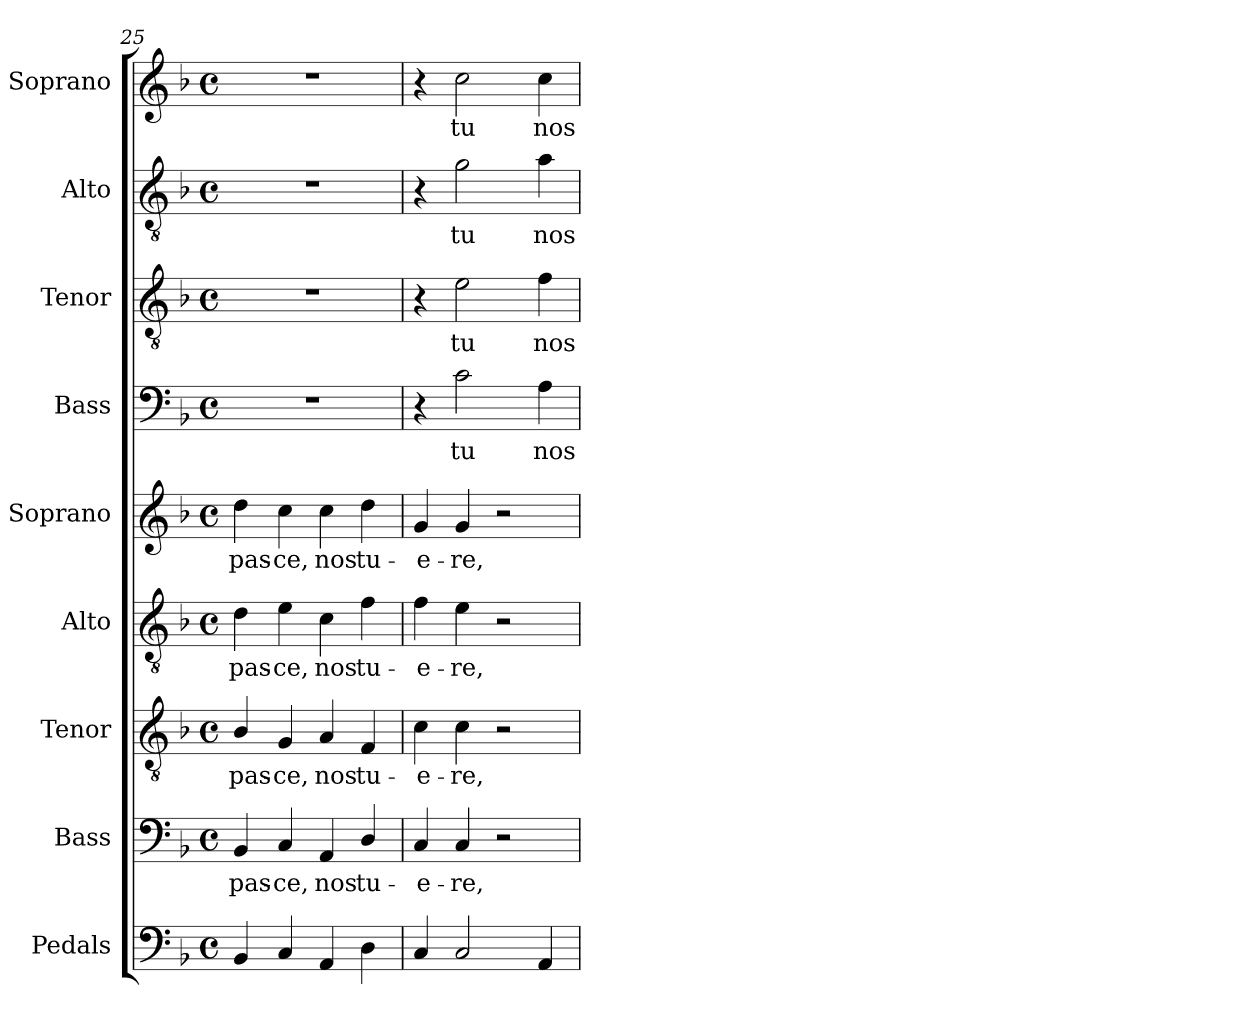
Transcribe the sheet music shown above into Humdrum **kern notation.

**kern	**kern	**text	**kern	**text	**kern	**text	**kern	**text	**kern	**text	**kern	**text	**kern	**text	**kern	**text
*part9	*part8	*part8	*part7	*part7	*part6	*part6	*part5	*part5	*part4	*part4	*part3	*part3	*part2	*part2	*part1	*part1
*staff9	*staff8	*staff8	*staff7	*staff7	*staff6	*staff6	*staff5	*staff5	*staff4	*staff4	*staff3	*staff3	*staff2	*staff2	*staff1	*staff1
*I"Pedals	*I"Bass	*	*I"Tenor	*	*I"Alto	*	*I"Soprano	*	*I"Bass	*	*I"Tenor	*	*I"Alto	*	*I"Soprano	*
*I'Ped.	*I'B.	*	*I'T.	*	*I'A.	*	*I'S.	*	*I'B.	*	*I'T.	*	*I'A.	*	*I'S.	*
*clefF4	*clefF4	*	*clefGv2	*	*clefGv2	*	*clefG2	*	*clefF4	*	*clefGv2	*	*clefGv2	*	*clefG2	*
*	*	*	*ITrd7c12	*	*ITrd7c12	*	*	*	*	*	*ITrd7c12	*	*ITrd7c12	*	*	*
*k[b-]	*k[b-]	*	*k[b-]	*	*k[b-]	*	*k[b-]	*	*k[b-]	*	*k[b-]	*	*k[b-]	*	*k[b-]	*
*F:	*F:	*	*F:	*	*F:	*	*F:	*	*F:	*	*F:	*	*F:	*	*F:	*
*M4/4	*M4/4	*	*M4/4	*	*M4/4	*	*M4/4	*	*M4/4	*	*M4/4	*	*M4/4	*	*M4/4	*
*met(c)	*met(c)	*	*met(c)	*	*met(c)	*	*met(c)	*	*met(c)	*	*met(c)	*	*met(c)	*	*met(c)	*
=25	=25	=25	=25	=25	=25	=25	=25	=25	=25	=25	=25	=25	=25	=25	=25	=25
!	!	!LO:LY:b:color=#000000	!	!	!	!	!	!	!	!	!	!	!	!	!	!
!	!	!	!	!LO:LY:b:color=#000000	!	!	!	!	!	!	!	!	!	!	!	!
!	!	!	!	!	!	!LO:LY:b:color=#000000	!	!	!	!	!	!	!	!	!	!
!	!	!	!	!	!	!	!	!LO:LY:b:color=#000000	!	!	!	!	!	!	!	!
4BB-i/	4BB-i/	pas-	4BB-i/	pas-	4Di\	pas-	4ddi\	pas-	1r	.	1r	.	1r	.	1r	.
!	!	!LO:LY:b:color=#000000	!	!	!	!	!	!	!	!	!	!	!	!	!	!
!	!	!	!	!LO:LY:b:color=#000000	!	!	!	!	!	!	!	!	!	!	!	!
!	!	!	!	!	!	!LO:LY:b:color=#000000	!	!	!	!	!	!	!	!	!	!
!	!	!	!	!	!	!	!	!LO:LY:b:color=#000000	!	!	!	!	!	!	!	!
4Ci/	4Ci/	-ce,	4GGi/	-ce,	4Ei\	-ce,	4cci\	-ce,	.	.	.	.	.	.	.	.
!	!	!LO:LY:b:color=#000000	!	!	!	!	!	!	!	!	!	!	!	!	!	!
!	!	!	!	!LO:LY:b:color=#000000	!	!	!	!	!	!	!	!	!	!	!	!
!	!	!	!	!	!	!LO:LY:b:color=#000000	!	!	!	!	!	!	!	!	!	!
!	!	!	!	!	!	!	!	!LO:LY:b:color=#000000	!	!	!	!	!	!	!	!
4AAi/	4AAi/	nos	4AAi/	nos	4Ci\	nos	4cci\	nos	.	.	.	.	.	.	.	.
!	!	!LO:LY:b:color=#000000	!	!	!	!	!	!	!	!	!	!	!	!	!	!
!	!	!	!	!LO:LY:b:color=#000000	!	!	!	!	!	!	!	!	!	!	!	!
!	!	!	!	!	!	!LO:LY:b:color=#000000	!	!	!	!	!	!	!	!	!	!
!	!	!	!	!	!	!	!	!LO:LY:b:color=#000000	!	!	!	!	!	!	!	!
4Di\	4Di/	tu-	4FFi/	tu-	4Fi\	tu-	4ddi\	tu-	.	.	.	.	.	.	.	.
=26	=26	=26	=26	=26	=26	=26	=26	=26	=26	=26	=26	=26	=26	=26	=26	=26
!	!	!LO:LY:b:color=#000000	!	!	!	!	!	!	!	!	!	!	!	!	!	!
!	!	!	!	!LO:LY:b:color=#000000	!	!	!	!	!	!	!	!	!	!	!	!
!	!	!	!	!	!	!LO:LY:b:color=#000000	!	!	!	!	!	!	!	!	!	!
!	!	!	!	!	!	!	!	!LO:LY:b:color=#000000	!	!	!	!	!	!	!	!
4Ci/	4Ci/	-e-	4Ci\	-e-	4Fi\	-e-	4gi/	-e-	4r	.	4r	.	4r	.	4r	.
!	!	!LO:LY:b:color=#000000	!	!	!	!	!	!	!	!	!	!	!	!	!	!
!	!	!	!	!LO:LY:b:color=#000000	!	!	!	!	!	!	!	!	!	!	!	!
!	!	!	!	!	!	!LO:LY:b:color=#000000	!	!	!	!	!	!	!	!	!	!
!	!	!	!	!	!	!	!	!LO:LY:b:color=#000000	!	!	!	!	!	!	!	!
!	!	!	!	!	!	!	!	!	!	!LO:LY:b:color=#000000	!	!	!	!	!	!
!	!	!	!	!	!	!	!	!	!	!	!	!LO:LY:b:color=#000000	!	!	!	!
!	!	!	!	!	!	!	!	!	!	!	!	!	!	!LO:LY:b:color=#000000	!	!
!	!	!	!	!	!	!	!	!	!	!	!	!	!	!	!	!LO:LY:b:color=#000000
2Ci/	4Ci/	-re,	4Ci\	-re,	4Ei\	-re,	4gi/	-re,	2ci\	tu	2Ei\	tu	2Gi\	tu	2cci\	tu
.	2r	.	2r	.	2r	.	2r	.	.	.	.	.	.	.	.	.
!	!	!	!	!	!	!	!	!	!	!LO:LY:b:color=#000000	!	!	!	!	!	!
!	!	!	!	!	!	!	!	!	!	!	!	!LO:LY:b:color=#000000	!	!	!	!
!	!	!	!	!	!	!	!	!	!	!	!	!	!	!LO:LY:b:color=#000000	!	!
!	!	!	!	!	!	!	!	!	!	!	!	!	!	!	!	!LO:LY:b:color=#000000
4AAi/	.	.	.	.	.	.	.	.	4Ai\	nos	4Fi\	nos	4Ai\	nos	4cci\	nos
=	=	=	=	=	=	=	=	=	=	=	=	=	=	=	=	=
*-	*-	*-	*-	*-	*-	*-	*-	*-	*-	*-	*-	*-	*-	*-	*-	*-
